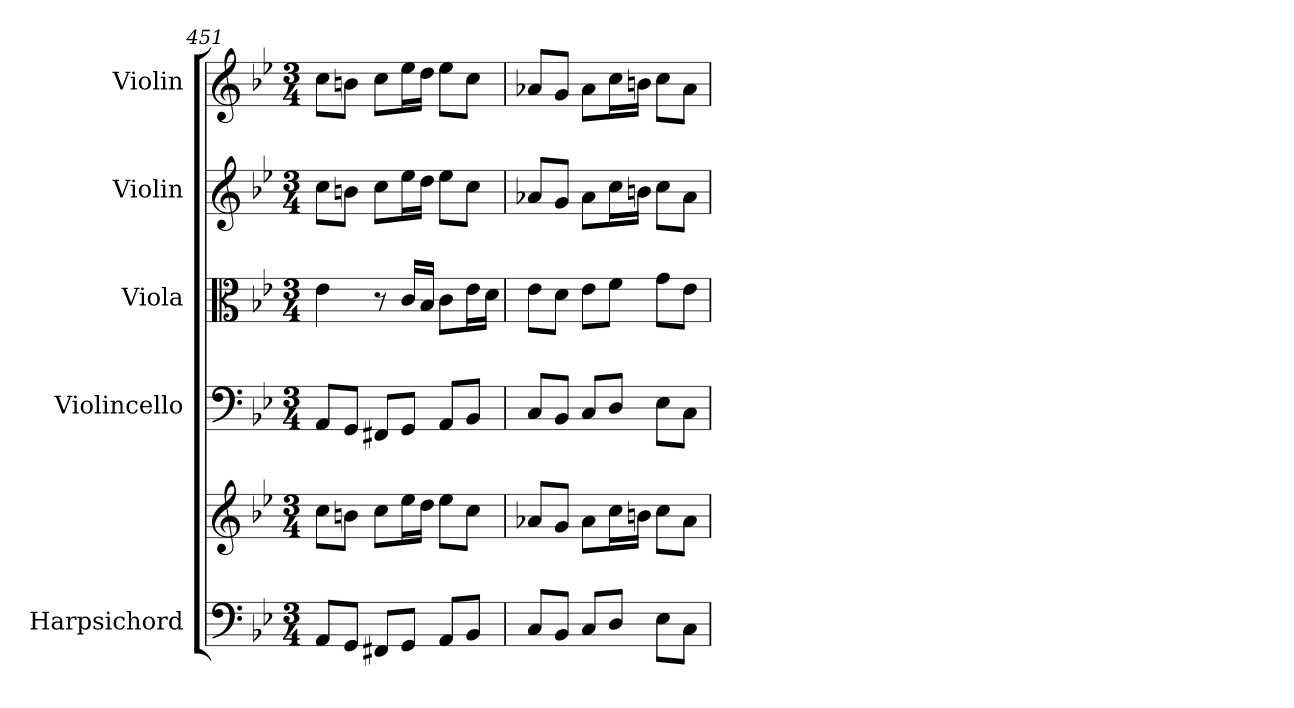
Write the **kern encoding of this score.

**kern	**kern	**kern	**kern	**kern	**kern
*part5	*part5	*part4	*part3	*part2	*part1
*staff6	*staff5	*staff4	*staff3	*staff2	*staff1
*I"Harpsichord	*	*I"Violincello	*I"Viola	*I"Violin	*I"Violin
*I'Hpschd	*	*I'Vc	*I'Vla	*I'Vln	*I'Vln
*clefF4	*clefG2	*clefF4	*clefC3	*clefG2	*clefG2
*k[b-e-]	*k[b-e-]	*k[b-e-]	*k[b-e-]	*k[b-e-]	*k[b-e-]
*M3/4	*M3/4	*M3/4	*M3/4	*M3/4	*M3/4
=451	=451	=451	=451	=451	=451
8AA/L	8cc\L	8AA/L	4e-\	8cc\L	8cc\L
8GG/J	8bn\J	8GG/J	.	8bn\J	8bn\J
8FF#X/L	8cc\L	8FF#X/L	8r	8cc\L	8cc\L
8GG/J	16ee-\L	8GG/J	16c/LL	16ee-\L	16ee-\L
.	16dd\JJ	.	16B-/JJ	16dd\JJ	16dd\JJ
8AA/L	8ee-\L	8AA/L	8c\L	8ee-\L	8ee-\L
8BB-/J	8cc\J	8BB-/J	16e-\L	8cc\J	8cc\J
.	.	.	16d\JJ	.	.
=452	=452	=452	=452	=452	=452
8C/L	8a-X/L	8C/L	8e-\L	8a-X/L	8a-X/L
8BB-/J	8g/J	8BB-/J	8d\J	8g/J	8g/J
8C/L	8a-\L	8C/L	8e-\L	8a-\L	8a-\L
8D/J	16cc\L	8D/J	8f\J	16cc\L	16cc\L
.	16bn\JJ	.	.	16bn\JJ	16bn\JJ
8E-\L	8cc\L	8E-\L	8g\L	8cc\L	8cc\L
8C\J	8a-\J	8C\J	8e-\J	8a-\J	8a-\J
=	=	=	=	=	=
*-	*-	*-	*-	*-	*-
